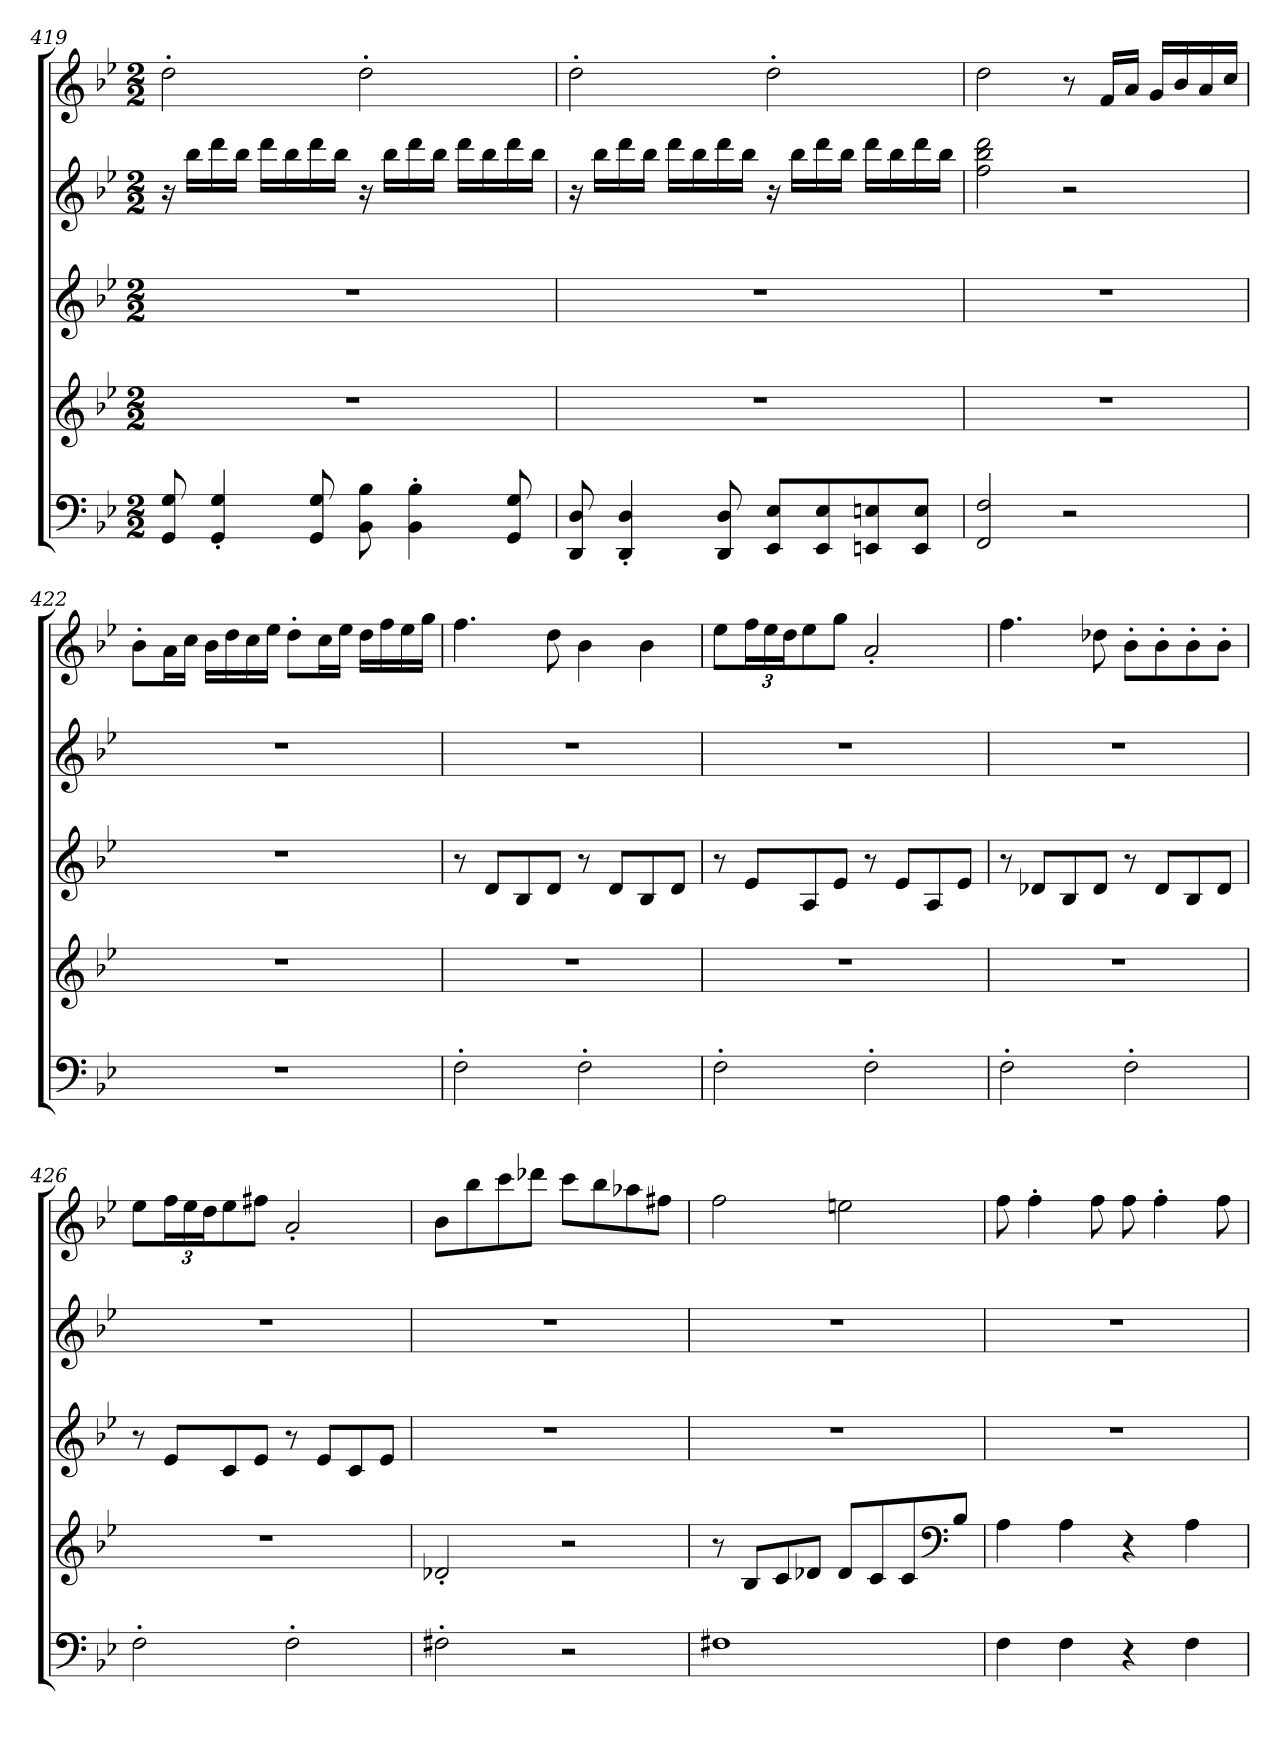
**kern	**kern	**kern	**kern	**kern
*part5	*part4	*part3	*part2	*part1
*staff5	*staff4	*staff3	*staff2	*staff1
!!LO:LB:g=z
*clefF4	*clefG2	*clefG2	*clefG2	*clefG2
*k[b-e-]	*k[b-e-]	*k[b-e-]	*k[b-e-]	*k[b-e-]
*M2/2	*M2/2	*M2/2	*M2/2	*M2/2
=419	=419	=419	=419	=419
8GG/ 8G/	1r	1r	16r	2dd'\
.	.	.	16bb-\LL	.
4GG/' 4G/'	.	.	16ddd\	.
.	.	.	16bb-\JJ	.
.	.	.	16ddd\LL	.
.	.	.	16bb-\	.
8GG/ 8G/	.	.	16ddd\	.
.	.	.	16bb-\JJ	.
8BB-\ 8B-\	.	.	16r	2dd'\
.	.	.	16bb-\LL	.
4BB-\' 4B-\'	.	.	16ddd\	.
.	.	.	16bb-\JJ	.
.	.	.	16ddd\LL	.
.	.	.	16bb-\	.
8GG/ 8G/	.	.	16ddd\	.
.	.	.	16bb-\JJ	.
=420	=420	=420	=420	=420
8DD/ 8D/	1r	1r	16r	2dd'\
.	.	.	16bb-\LL	.
4DD/' 4D/'	.	.	16ddd\	.
.	.	.	16bb-\JJ	.
.	.	.	16ddd\LL	.
.	.	.	16bb-\	.
8DD/ 8D/	.	.	16ddd\	.
.	.	.	16bb-\JJ	.
8EE-/ 8E-/L	.	.	16r	2dd'\
.	.	.	16bb-\LL	.
8EE-/ 8E-/	.	.	16ddd\	.
.	.	.	16bb-\JJ	.
8EEn/ 8En/	.	.	16ddd\LL	.
.	.	.	16bb-\	.
8EE/ 8E/J	.	.	16ddd\	.
.	.	.	16bb-\JJ	.
!!LO:PB:g=z
=421	=421	=421	=421	=421
*	*	*	*	*MM62
2FF/ 2F/	1r	1r	2ff\ 2bb-\ 2ddd\	2dd\
2r	.	.	2r	8r
*	*	*	*	*MM167
.	.	.	.	16f/LL
.	.	.	.	16a/JJ
.	.	.	.	16g/LL
.	.	.	.	16b-/
.	.	.	.	16a/
.	.	.	.	16cc/JJ
=422	=422	=422	=422	=422
*	*	*	*	*MM100
1r	1r	1r	1r	8b-'\L
*	*	*	*	*MM167
.	.	.	.	16a\L
.	.	.	.	16cc\JJ
.	.	.	.	16b-\LL
.	.	.	.	16dd\
.	.	.	.	16cc\
.	.	.	.	16ee-\JJ
*	*	*	*	*MM91
.	.	.	.	8dd'\L
*	*	*	*	*MM163
.	.	.	.	16cc\L
.	.	.	.	16ee-\JJ
.	.	.	.	16dd\LL
.	.	.	.	16ff\
.	.	.	.	16ee-\
.	.	.	.	16gg\JJ
=423	=423	=423	=423	=423
*	*	*	*	*MM169
2F'\	1r	8r	1r	4.ff\
.	.	8d/L	.	.
.	.	8B-/	.	.
.	.	8d/J	.	8dd\
2F'\	.	8r	.	4b-\
.	.	8d/L	.	.
.	.	8B-/	.	4b-\
.	.	8d/J	.	.
=424	=424	=424	=424	=424
2F'\	1r	8r	1r	8ee-\L
*	*	*	*	*Xbrackettup
.	.	8e-/L	.	24ff\L
.	.	.	.	24ee-\
.	.	.	.	24dd\J
.	.	8A/	.	8ee-\
.	.	8e-/J	.	8gg\J
2F'\	.	8r	.	2a'/
.	.	8e-/L	.	.
.	.	8A/	.	.
.	.	8e-/J	.	.
!!LO:LB:g=z
=425	=425	=425	=425	=425
*	*	*	*	*MM169
2F'\	1r	8r	1r	4.ff\
.	.	8d-X/L	.	.
.	.	8B-/	.	.
.	.	8d-/J	.	8dd-X\
2F'\	.	8r	.	8b-'\L
.	.	8d-/L	.	8b-'\
.	.	8B-/	.	8b-'\
.	.	8d-/J	.	8b-'\J
=426	=426	=426	=426	=426
2F'\	1r	8r	1r	8ee-\L
.	.	8e-/L	.	24ff\L
.	.	.	.	24ee-\
.	.	.	.	24dd\J
.	.	8c/	.	8ee-\
.	.	8e-/J	.	8ff#X\J
2F'\	.	8r	.	2a'/
.	.	8e-/L	.	.
.	.	8c/	.	.
.	.	8e-/J	.	.
=427	=427	=427	=427	=427
*	*	*	*	*MM167
2F#X'\	2d-X'/	1r	1r	8b-\L
.	.	.	.	8bb-\
.	.	.	.	8ccc\
.	.	.	.	8ddd-X\J
2r	2r	.	.	8ccc\L
.	.	.	.	8bb-\
.	.	.	.	8aa-X\
.	.	.	.	8ff#X\J
!!LO:PB:g=z
=428	=428	=428	=428	=428
*	*	*	*	*MM169
1F#X	8r	1r	1r	2ff\
.	8B-/L	.	.	.
.	8c/	.	.	.
.	8d-X/J	.	.	.
.	8d-/L	.	.	2een\
.	8c/	.	.	.
.	8c/	.	.	.
*	*clefF4	*	*	*
.	8B-/J	.	.	.
=429	=429	=429	=429	=429
*	*	*	*	*MM169
4F\	4A\	1r	1r	8ff\
.	.	.	.	4ff'\
4F\	4A\	.	.	.
.	.	.	.	8ff\
4r	4r	.	.	8ff\
.	.	.	.	4ff'\
4F\	4A\	.	.	.
.	.	.	.	8ff\
=	=	=	=	=
*-	*-	*-	*-	*-
